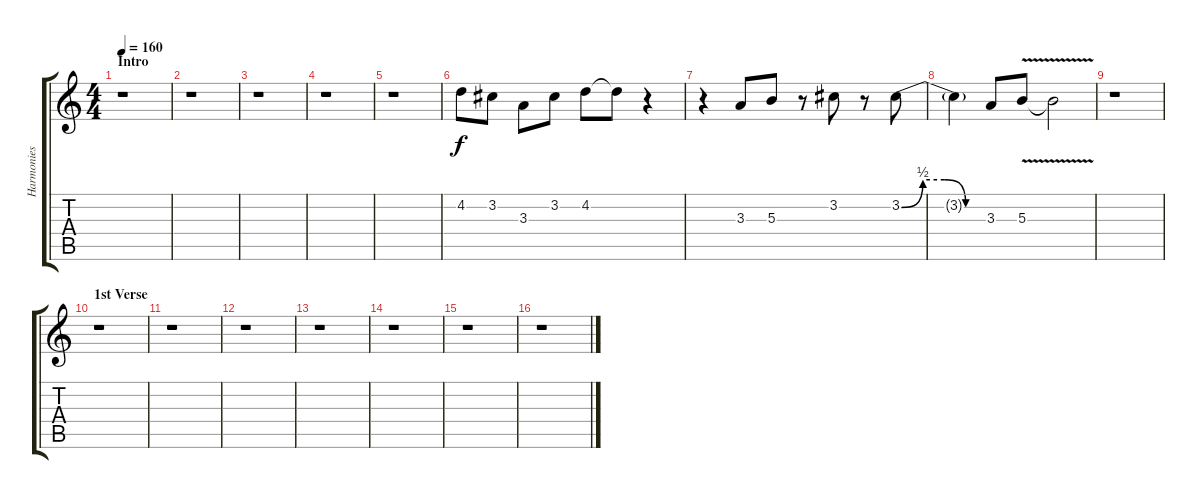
\track ("Harmonies" "Harmonies") {instrument distortionguitar}
\staff {score tabs}
\tuning (Eb4 Bb3 Gb3 Db3 Ab2 Eb2) {hide}
\ts (4 4)
\section ("" "Intro")
\tempo 160
\clef g2
\ks c
r.1{dy f instrument distortionguitar} |
r.1 |
r.1 |
r.1 |
r.1 |
4.2.8 3.2.8 3.3.8 3.2.8 4.2.8 4.2{t}.8 r.4 |
r.4 3.3.8 5.3.8 r.8 3.2.8 r.8 3.2{be (custom 0 0 15 2 30 2 45 0 60 0)}.8 |
3.2{t}.4 3.3.8 5.3{v}.8 5.3{t}.2 |
r.1 |
\section ("" "1st Verse")
r.1 |
r.1 |
r.1 |
r.1 |
r.1 |
r.1 |
r.1
